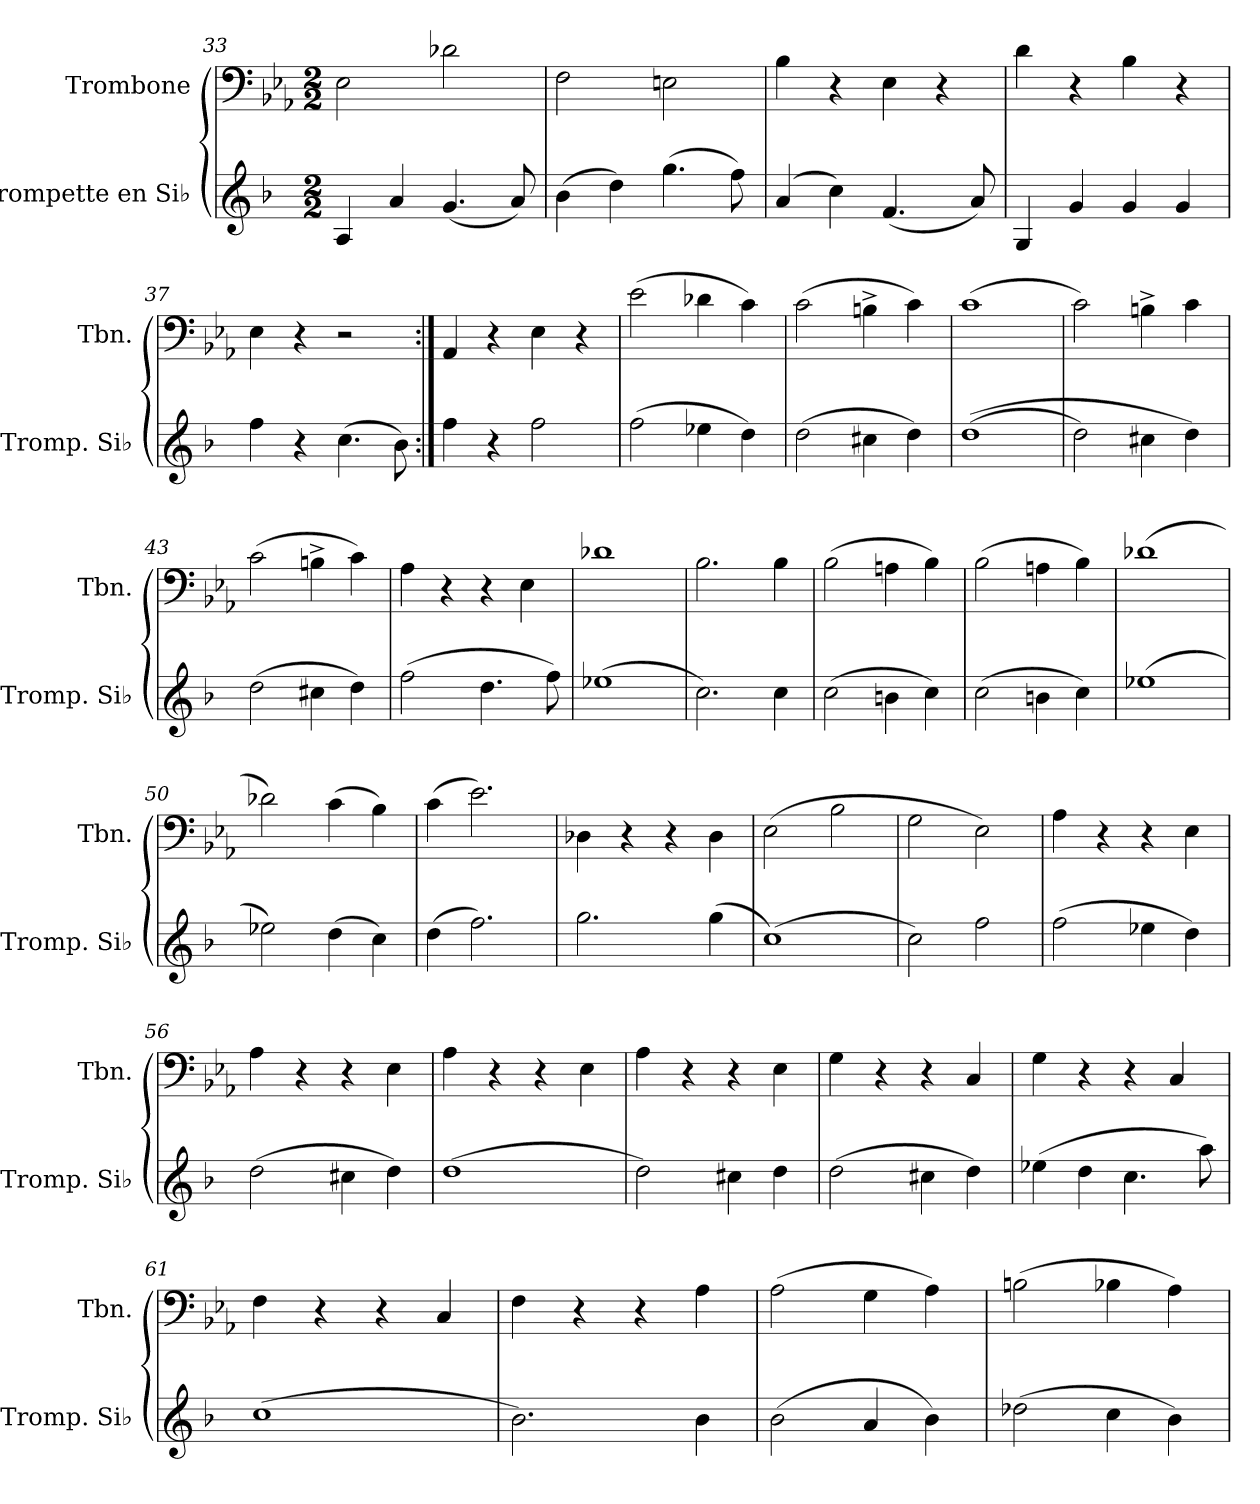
**kern	**kern
*part2	*part1
*staff2	*staff1
*I"Trompette en Si♭	*I"Trombone
*I'Tromp. Si♭	*I'Tbn.
*clefG2	*clefF4
*ITrd1c2	*
*k[b-e-a-]	*k[b-e-a-]
*M2/2	*M2/2
=33	=33
4G/	2E-\
4g/	.
(<4.f/	2d-X\
8g/)	.
=34	=34
(>4a-\	2F\
4cc\)	.
(>4.ff\	2En\
8ee-\)	.
=35	=35
(>4g/	4B-\
4b-\)	4r
(<4.e-/	4E-\
.	4r
8g/)	.
!!LO:LB:g=z
=36	=36
4F/	4d\
4f/	4r
4f/	4B-\
4f/	4r
=37	=37
4ee-\	4E-\
4r	4r
(>4.b-\	2r
8a-\)	.
=38:|!	=38:|!
4ee-\	4AA-/
4r	4r
2ee-\	4E-\
.	4r
=39	=39
(>2ee-\	(>2e-\
4dd-X\	4d-X\
4cc\)	4c\)
=40	=40
(>2cc\	(>2c\
4bn\	4Bn^\
4cc\)	4c\)
=41	=41
(>(>1cc	(>1c
=42	=42
2cc\)	2c\)
4bn\	4Bn^\
4cc\)	4c\
=43	=43
(>2cc\	(>2c\
4bn\	4Bn^\
4cc\)	4c\)
!!LO:LB:g=z
=44	=44
(>2ee-\	4A-\
.	4r
4.cc\	4r
.	4E-\
8ee-\)	.
=45	=45
(>1dd-X	1d-X
=46	=46
2.b-\)	2.B-\
4b-\	4B-\
=47	=47
(>2b-\	(>2B-\
4an\	4An\
4b-\)	4B-\)
=48	=48
(>2b-\	(>2B-\
4an\	4An\
4b-\)	4B-\)
=49	=49
(>1dd-X	(>1d-X
=50	=50
2dd-X\)	2d-X\)
(>4cc\	(>4c\
4b-\)	4B-\)
=51	=51
(>4cc\	(>4c\
2.ee-\)	2.e-\)
=52	=52
2.ff\	4D-X\
.	4r
.	4r
(>4ff\	4D-\
=53	=53
(>1b-)	(>2E-\
.	2B-\
!!LO:LB:g=z
=54	=54
2b-\)	2G\
2ee-\	2E-\)
=55	=55
(>2ee-\	4A-\
.	4r
4dd-X\	4r
4cc\)	4E-\
=56	=56
(>2cc\	4A-\
.	4r
4bn\	4r
4cc\)	4E-\
=57	=57
(>1cc	4A-\
.	4r
.	4r
.	4E-\
=58	=58
2cc\)	4A-\
.	4r
4bn\	4r
4cc\	4E-\
=59	=59
(>2cc\	4G\
.	4r
4bn\	4r
4cc\)	4C/
=60	=60
(>4dd-X\	4G\
4cc\	4r
4.b-\	4r
.	4C/
8gg\)	.
=61	=61
(>1b-	4F\
.	4r
.	4r
.	4C/
!!LO:LB:g=z
=62	=62
2.a-\)	4F\
.	4r
.	4r
4a-\	4A-\
=63	=63
(>2a-\	(>2A-\
4g/	4G\
4a-\)	4A-\)
=64	=64
(>2cc-X\	(>2Bn\
4b-\	4B-X\
4a-\)	4A-\)
=	=
*-	*-
